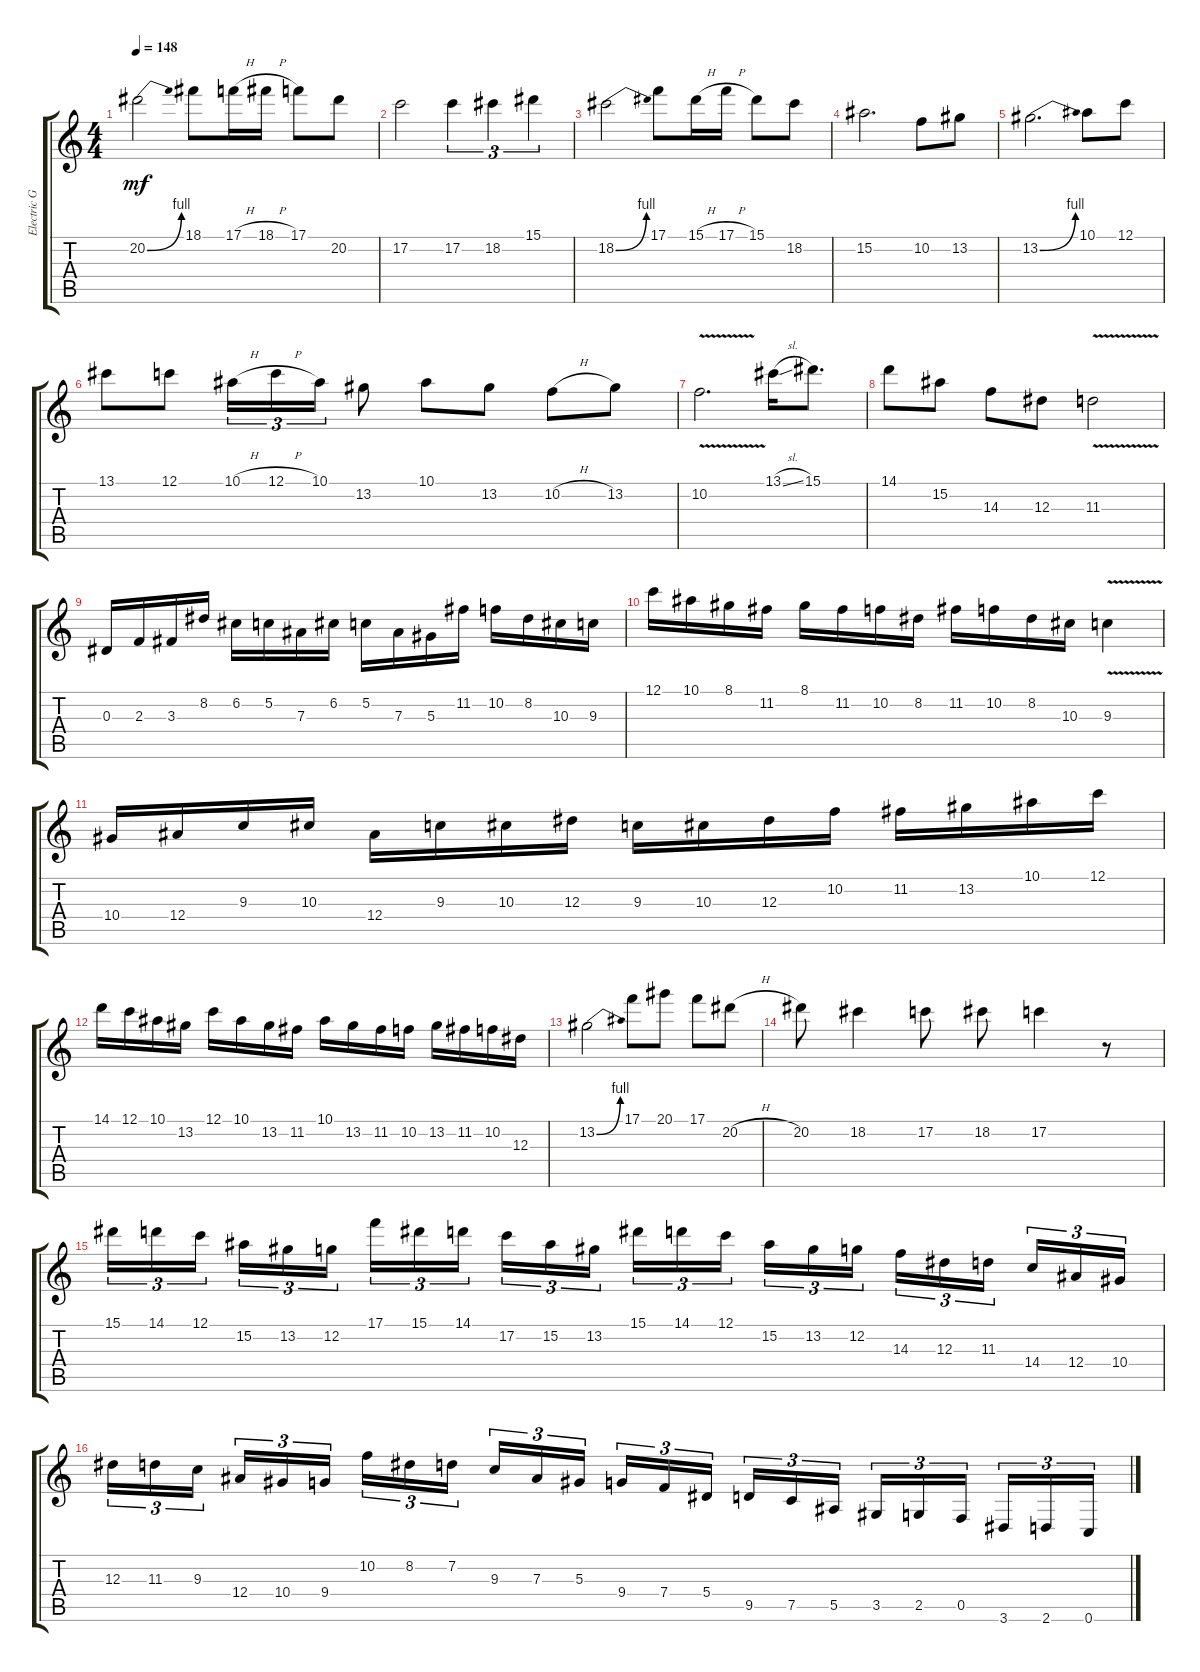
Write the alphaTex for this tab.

\track ("Electric Guitar" "Electric G") {instrument distortionguitar}
\staff {score tabs}
\tuning (C4 G3 Eb3 Bb2 F2 C2) {hide}
\ts (4 4)
\tempo 148
\clef g2
\ks c
20.2{be (bend 0 0 60 4)}.2{dy mf instrument distortionguitar} 18.1.8 17.1{h}.16 18.1{h}.16 17.1.8 20.2.8 |
17.2.2 17.2.4{tu (3 2)} 18.2.4{tu (3 2)} 15.1.4{tu (3 2)} |
18.2{be (bend 0 0 60 4)}.2 17.1.8 15.1{h}.16 17.1{h}.16 15.1.8 18.2.8 |
15.2.2{d} 10.2.8 13.2.8 |
13.2{be (bend 0 0 60 4)}.2{d} 10.1.8 12.1.8 |
13.1.8 12.1.8 10.1{h}.16{tu (3 2)} 12.1{h}.16{tu (3 2)} 10.1.16{tu (3 2)} 13.2.8 10.1.8 13.2.8 10.2{h}.8 13.2.8 |
10.2{v}.2{d} 13.1{sl}.16 15.1.8{d} |
14.1.8 15.2.8 14.3.8 12.3.8 11.3{v}.2 |
0.3.16 2.3.16 3.3.16 8.2.16 6.2.16 5.2.16 7.3.16 6.2.16 5.2.16 7.3.16 5.3.16 11.2.16 10.2.16 8.2.16 10.3.16 9.3.16 |
12.1.16 10.1.16 8.1.16 11.2.16 8.1.16 11.2.16 10.2.16 8.2.16 11.2.16 10.2.16 8.2.16 10.3.16 9.3{v}.4 |
10.4.16 12.4.16 9.3.16 10.3.16 12.4.16 9.3.16 10.3.16 12.3.16 9.3.16 10.3.16 12.3.16 10.2.16 11.2.16 13.2.16 10.1.16 12.1.16 |
14.1.16 12.1.16 10.1.16 13.2.16 12.1.16 10.1.16 13.2.16 11.2.16 10.1.16 13.2.16 11.2.16 10.2.16 13.2.16 11.2.16 10.2.16 12.3.16 |
13.2{be (bend 0 0 60 4)}.2 17.1.8 20.1.8 17.1.8 20.2{h}.8 |
20.2.8 18.2.4 17.2.8 18.2.8 17.2.4 r.8 |
15.1.16{tu (3 2)} 14.1.16{tu (3 2)} 12.1.16{tu (3 2)} 15.2.16{tu (3 2)} 13.2.16{tu (3 2)} 12.2.16{tu (3 2)} 17.1.16{tu (3 2)} 15.1.16{tu (3 2)} 14.1.16{tu (3 2)} 17.2.16{tu (3 2)} 15.2.16{tu (3 2)} 13.2.16{tu (3 2)} 15.1.16{tu (3 2)} 14.1.16{tu (3 2)} 12.1.16{tu (3 2)} 15.2.16{tu (3 2)} 13.2.16{tu (3 2)} 12.2.16{tu (3 2)} 14.3.16{tu (3 2)} 12.3.16{tu (3 2)} 11.3.16{tu (3 2)} 14.4.16{tu (3 2)} 12.4.16{tu (3 2)} 10.4.16{tu (3 2)} |
12.3.16{tu (3 2)} 11.3.16{tu (3 2)} 9.3.16{tu (3 2)} 12.4.16{tu (3 2)} 10.4.16{tu (3 2)} 9.4.16{tu (3 2)} 10.2.16{tu (3 2)} 8.2.16{tu (3 2)} 7.2.16{tu (3 2)} 9.3.16{tu (3 2)} 7.3.16{tu (3 2)} 5.3.16{tu (3 2)} 9.4.16{tu (3 2)} 7.4.16{tu (3 2)} 5.4.16{tu (3 2)} 9.5.16{tu (3 2)} 7.5.16{tu (3 2)} 5.5.16{tu (3 2)} 3.5.16{tu (3 2)} 2.5.16{tu (3 2)} 0.5.16{tu (3 2)} 3.6.16{tu (3 2)} 2.6.16{tu (3 2)} 0.6.16{tu (3 2)}
